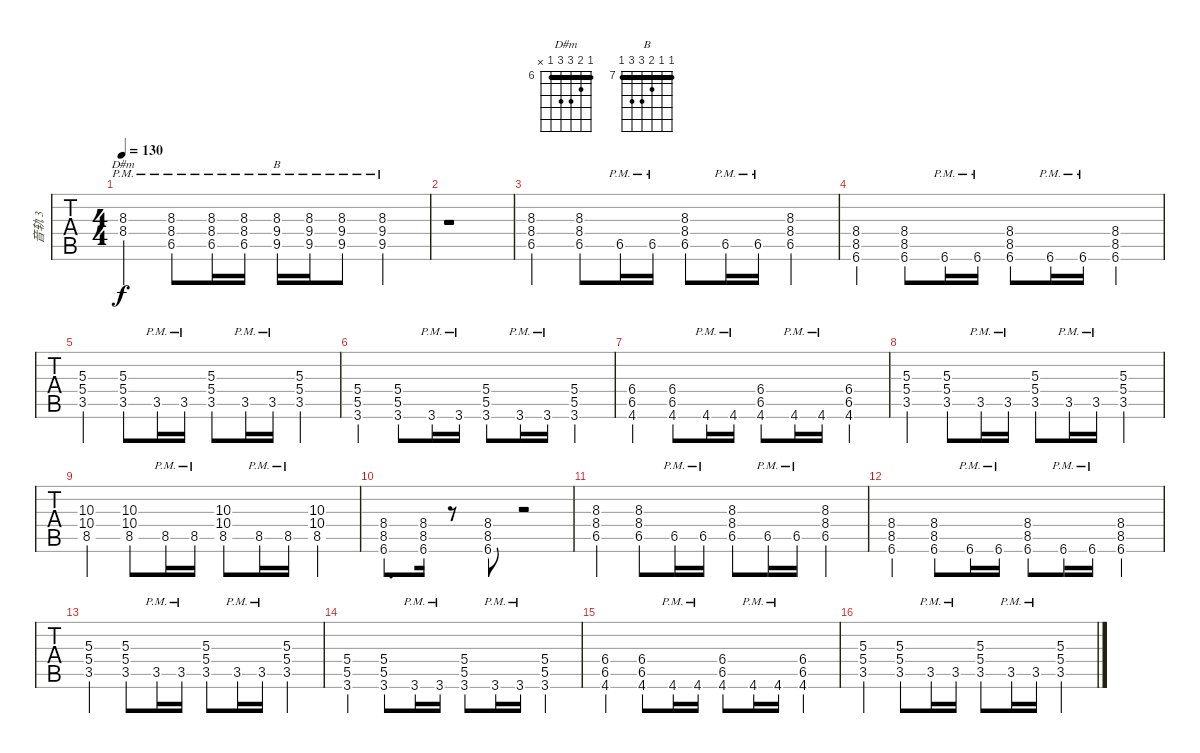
\track ("音轨 3" "音轨 3") {instrument distortionguitar}
\staff {tabs}
\tuning (E4 B3 G3 D3 A2 E2) {hide}
\chord ("D#m" 6 7 8 8 6 x) {firstfret 6 barre 6}
\chord ("B" 7 7 8 9 9 7) {firstfret 7 barre 7}
\ts (4 4)
\tempo 130
\clef g2
\ks c
(8.3{pm} 8.4{pm}).4{ch "D#m" dy f} (8.3{pm} 8.4{pm} 6.5{pm}).8 (8.3{pm} 8.4{pm} 6.5{pm}).16 (8.3{pm} 8.4{pm} 6.5{pm}).16 (8.3{pm} 9.4{pm} 9.5{pm}).16{ch "B"} (8.3{pm} 9.4{pm} 9.5{pm}).16 (8.3{pm} 9.4{pm} 9.5{pm}).8 (8.3{pm} 9.4{pm} 9.5{pm}).4 |
r.1 |
(8.3 8.4 6.5).4 (8.3 8.4 6.5).8 6.5{pm}.16 6.5{pm}.16 (8.3 8.4 6.5).8 6.5{pm}.16 6.5{pm}.16 (8.3 8.4 6.5).4 |
(8.4 8.5 6.6).4 (8.4 8.5 6.6).8 6.6{pm}.16 6.6{pm}.16 (8.4 8.5 6.6).8 6.6{pm}.16 6.6{pm}.16 (8.4 8.5 6.6).4 |
(5.3 5.4 3.5).4 (5.3 5.4 3.5).8 3.5{pm}.16 3.5{pm}.16 (5.3 5.4 3.5).8 3.5{pm}.16 3.5{pm}.16 (5.3 5.4 3.5).4 |
(5.4 5.5 3.6).4 (5.4 5.5 3.6).8 3.6{pm}.16 3.6{pm}.16 (5.4 5.5 3.6).8 3.6{pm}.16 3.6{pm}.16 (5.4 5.5 3.6).4 |
(6.4 6.5 4.6).4 (6.4 6.5 4.6).8 4.6{pm}.16 4.6{pm}.16 (6.4 6.5 4.6).8 4.6{pm}.16 4.6{pm}.16 (6.4 6.5 4.6).4 |
(5.3 5.4 3.5).4 (5.3 5.4 3.5).8 3.5{pm}.16 3.5{pm}.16 (5.3 5.4 3.5).8 3.5{pm}.16 3.5{pm}.16 (5.3 5.4 3.5).4 |
(10.3 10.4 8.5).4 (10.3 10.4 8.5).8 8.5{pm}.16 8.5{pm}.16 (10.3 10.4 8.5).8 8.5{pm}.16 8.5{pm}.16 (10.3 10.4 8.5).4 |
(8.4 8.5 6.6).8{d} (8.4 8.5 6.6).16 r.8 (8.4 8.5 6.6).8 r.2 |
(8.3 8.4 6.5).4 (8.3 8.4 6.5).8 6.5{pm}.16 6.5{pm}.16 (8.3 8.4 6.5).8 6.5{pm}.16 6.5{pm}.16 (8.3 8.4 6.5).4 |
(8.4 8.5 6.6).4 (8.4 8.5 6.6).8 6.6{pm}.16 6.6{pm}.16 (8.4 8.5 6.6).8 6.6{pm}.16 6.6{pm}.16 (8.4 8.5 6.6).4 |
(5.3 5.4 3.5).4 (5.3 5.4 3.5).8 3.5{pm}.16 3.5{pm}.16 (5.3 5.4 3.5).8 3.5{pm}.16 3.5{pm}.16 (5.3 5.4 3.5).4 |
(5.4 5.5 3.6).4 (5.4 5.5 3.6).8 3.6{pm}.16 3.6{pm}.16 (5.4 5.5 3.6).8 3.6{pm}.16 3.6{pm}.16 (5.4 5.5 3.6).4 |
(6.4 6.5 4.6).4 (6.4 6.5 4.6).8 4.6{pm}.16 4.6{pm}.16 (6.4 6.5 4.6).8 4.6{pm}.16 4.6{pm}.16 (6.4 6.5 4.6).4 |
(5.3 5.4 3.5).4 (5.3 5.4 3.5).8 3.5{pm}.16 3.5{pm}.16 (5.3 5.4 3.5).8 3.5{pm}.16 3.5{pm}.16 (5.3 5.4 3.5).4
